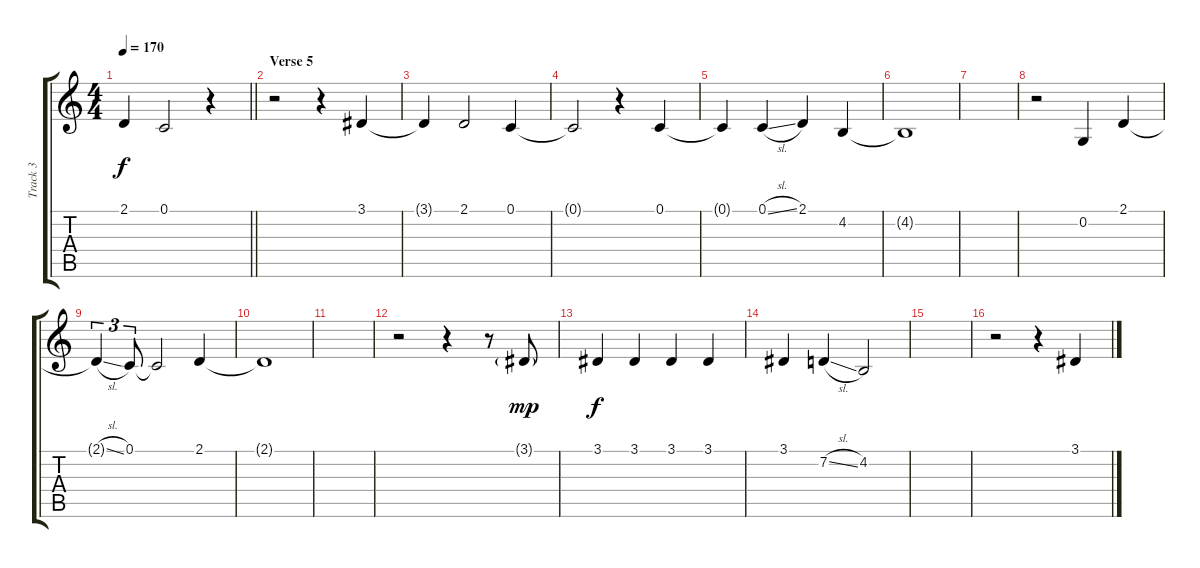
\track ("Track 3" "Track 3") {instrument lead6voice}
\staff {score tabs}
\tuning (C4 G3 Eb3 Bb2 F2 C2) {hide}
\ts (4 4)
\tempo 170
\clef g2
\barLineRight lightlight
\ks c
2.1{t}.4{dy f} 0.1.2 r.4 |
\section ("" "Verse 5")
r.2 r.4 3.1.4 |
3.1{t}.4 2.1.2 0.1.4 |
0.1{t}.2 r.4 0.1.4 |
0.1{t}.4 0.1{sl}.4 2.1.4 4.2.4 |
4.2{t}.1 |
|
r.2 0.2.4 2.1.4 |
2.1{sl t}.4{tu (3 2)} 0.1.8{tu (3 2)} 0.1{t}.2 2.1.4 |
2.1{t}.1 |
|
r.2 r.4 r.8 3.1{g}.8{dy mp} |
3.1.4{dy f} 3.1.4 3.1.4 3.1.4 |
3.1.4 7.2{sl}.4 4.2.2 |
|
r.2 r.4 3.1.4
